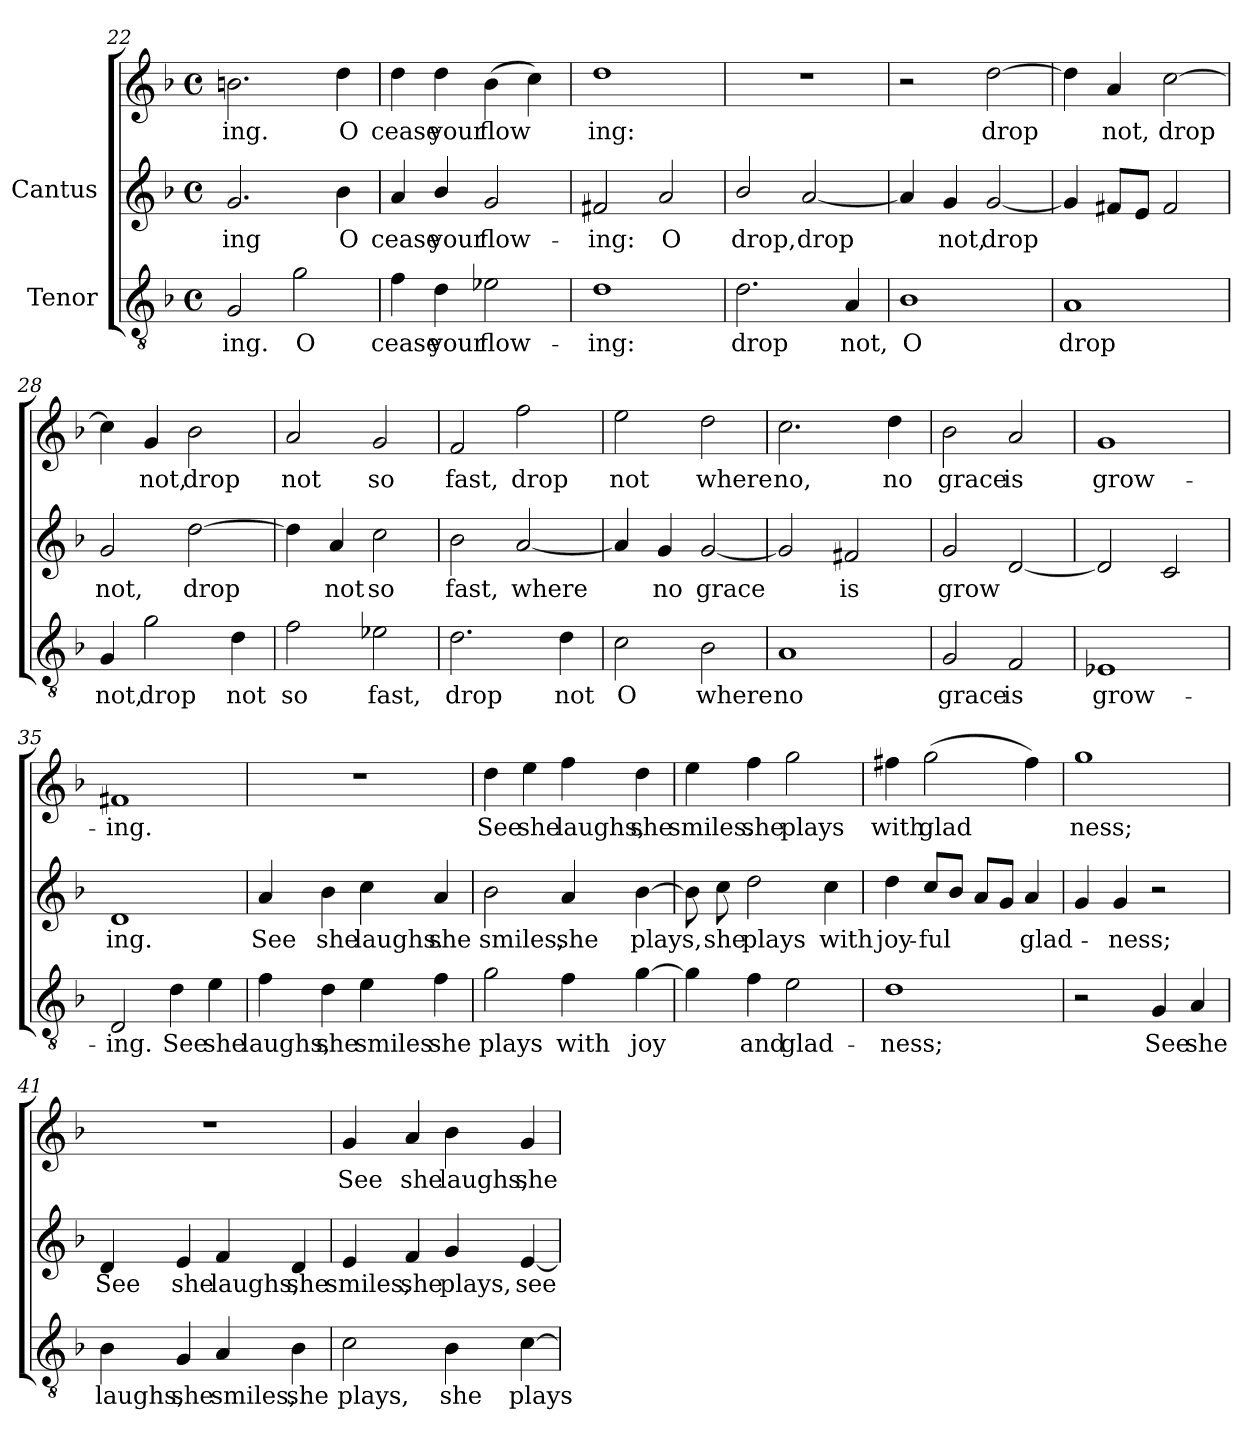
**kern	**text	**kern	**text	**kern	**text
*part2	*part2	*part1	*part1	*part1	*part1
*staff3	*staff3	*staff2	*staff2	*staff1	*staff1
*I"Tenor	*	*I"Cantus	*	*	*
*clefGv2	*	*clefG2	*	*clefG2	*
*k[b-]	*	*k[b-]	*	*k[b-]	*
*F:	*	*F:	*	*F:	*
*M4/4	*	*M4/4	*	*M4/4	*
*met(c)	*	*met(c)	*	*met(c)	*
=22	=22	=22	=22	=22	=22
!	!LO:LY:b:cj	!	!LO:LY:b:cj	!	!LO:LY:b
2G/	-ing.	2.g/	ing	2.bn\	-ing.
!	!LO:LY:b:cj	!	!	!	!
2g\	O	.	.	.	.
!	!	!	!LO:LY:b:cj	!	!LO:LY:b
.	.	4b-\	O	4dd\	O
=23	=23	=23	=23	=23	=23
!	!LO:LY:b:cj	!	!LO:LY:b:cj	!	!LO:LY:b
4f\	cease	4a/	-cease	4dd\	cease
!	!LO:LY:b:cj	!	!LO:LY:b:cj	!	!LO:LY:b
4d\	your	4b-/	your	4dd\	your
!	!LO:LY:b:cj	!	!LO:LY:b:cj	!	!LO:LY:b
2e-X\	flow-	2g/	flow-	(>4b-\	flow-
!	!	!	!	!	!LO:LY:b
.	.	.	.	4cc\)	--
!!LO:PB:g=z
=24	=24	=24	=24	=24	=24
!	!LO:LY:b:cj	!	!LO:LY:b:cj	!	!LO:LY:b
1d	-ing:	2f#X/	ing:	1dd	-ing:
!	!	!	!LO:LY:b:cj	!	!
.	.	2a/	O	.	.
=25	=25	=25	=25	=25	=25
!	!LO:LY:b:cj	!	!LO:LY:b:cj	!	!
2.d\	drop	2b-/	drop,	1r	.
!	!	!	!LO:LY:b:cj	!	!
.	.	[<2a/	drop	.	.
!	!LO:LY:b:cj	!	!	!	!
4A/	not,	.	.	.	.
=26	=26	=26	=26	=26	=26
!	!LO:LY:b:cj	!	!LO:LY:b:cj	!	!
1B-	O	4a/]	.	2r	.
!	!	!	!LO:LY:b:cj	!	!
.	.	4g/	not,	.	.
!	!	!	!LO:LY:b:cj	!	!LO:LY:b
.	.	[<2g/	drop	[>2dd\	drop
=27	=27	=27	=27	=27	=27
!	!LO:LY:b:cj	!	!	!	!LO:LY:b
1A	drop	4g/]	.	4dd\]	.
!	!	!	!	!	!LO:LY:b
.	.	8f#X/L	.	4a/	not,
.	.	8e/J	.	.	.
!	!	!	!	!	!LO:LY:b
.	.	2f#/	.	[>2cc\	drop
=28	=28	=28	=28	=28	=28
!	!LO:LY:b:cj	!	!LO:LY:b:cj	!	!LO:LY:b
4G/	not,	2g/	not,	4cc\]	.
!	!LO:LY:b:cj	!	!	!	!LO:LY:b
2g\	drop	.	.	4g/	not,
!	!	!	!LO:LY:b:cj	!	!LO:LY:b
.	.	[>2dd\	drop	2b-\	drop
!	!LO:LY:b:cj	!	!	!	!
4d\	not	.	.	.	.
=29	=29	=29	=29	=29	=29
!	!LO:LY:b:cj	!	!LO:LY:b:cj	!	!LO:LY:b
2f\	so	4dd\]	.	2a/	not
!	!	!	!LO:LY:b:cj	!	!
.	.	4a/	not	.	.
!	!LO:LY:b:cj	!	!LO:LY:b:cj	!	!LO:LY:b
2e-X\	fast,	2cc\	so	2g/	so
!!LO:LB:g=z
=30	=30	=30	=30	=30	=30
!	!LO:LY:b:cj	!	!LO:LY:b:cj	!	!LO:LY:b
2.d\	drop	2b-\	fast,	2f/	fast,
!	!	!	!LO:LY:b:cj	!	!LO:LY:b
.	.	[<2a/	where	2ff\	drop
!	!LO:LY:b:cj	!	!	!	!
4d\	not	.	.	.	.
=31	=31	=31	=31	=31	=31
!	!LO:LY:b:cj	!	!LO:LY:b:cj	!	!LO:LY:b
2c\	O	4a/]	.	2ee\	not
!	!	!	!LO:LY:b:cj	!	!
.	.	4g/	no	.	.
!	!LO:LY:b:cj	!	!LO:LY:b:cj	!	!LO:LY:b
2B-\	where	[<2g/	grace	2dd\	where
=32	=32	=32	=32	=32	=32
!	!LO:LY:b:cj	!	!LO:LY:b:cj	!	!LO:LY:b
1A	no	2g/]	.	2.cc\	no,
!	!	!	!LO:LY:b:cj	!	!
.	.	2f#X/	is	.	.
!	!	!	!	!	!LO:LY:b
.	.	.	.	4dd\	no
=33	=33	=33	=33	=33	=33
!	!LO:LY:b:cj	!	!LO:LY:b:cj	!	!LO:LY:b
2G/	grace	2g/	grow-	2b-\	grace
!	!LO:LY:b:cj	!	!LO:LY:b:cj	!	!LO:LY:b
2F/	is	[<2d/	--	2a/	is
=34	=34	=34	=34	=34	=34
!	!LO:LY:b:cj	!	!	!	!LO:LY:b
1E-X	grow-	2d/]	.	1g	-grow-
.	.	2c/	.	.	.
=35	=35	=35	=35	=35	=35
!	!LO:LY:b:cj	!	!LO:LY:b:cj	!	!LO:LY:b
2D/	-ing.	1d	ing.	1f#X	-ing.
!	!LO:LY:b:cj	!	!	!	!
4d\	See	.	.	.	.
!	!LO:LY:b:cj	!	!	!	!
4e\	she	.	.	.	.
!!LO:LB:g=z
=36	=36	=36	=36	=36	=36
!	!LO:LY:b:cj	!	!LO:LY:b:cj	!	!
4f\	laughs,	4a/	See	1r	.
!	!LO:LY:b:cj	!	!LO:LY:b:cj	!	!
4d\	she	4b-\	she	.	.
!	!LO:LY:b:cj	!	!LO:LY:b:cj	!	!
4e\	smiles	4cc\	laughs.	.	.
!	!LO:LY:b:cj	!	!LO:LY:b:cj	!	!
4f\	she	4a/	she	.	.
=37	=37	=37	=37	=37	=37
!	!LO:LY:b:cj	!	!LO:LY:b:cj	!	!LO:LY:b
2g\	plays	2b-\	smiles,	4dd\	See
!	!	!	!	!	!LO:LY:b
.	.	.	.	4ee\	she
!	!LO:LY:b:cj	!	!LO:LY:b:cj	!	!LO:LY:b
4f\	with	4a/	she	4ff\	laughs,
!	!LO:LY:b:cj	!	!LO:LY:b:cj	!	!LO:LY:b
[>4g\	joy	[>4b-\	plays,	4dd\	she
=38	=38	=38	=38	=38	=38
!	!LO:LY:b:cj	!	!LO:LY:b:cj	!	!LO:LY:b
4g\]	.	8b-\]	.	4ee\	smiles.
!	!	!	!LO:LY:b:cj	!	!
.	.	8cc\	she	.	.
!	!LO:LY:b:cj	!	!LO:LY:b:cj	!	!LO:LY:b
4f\	and	2dd\	plays	4ff\	she
!	!LO:LY:b:cj	!	!	!	!LO:LY:b
2e\	glad-	.	.	2gg\	plays
!	!	!	!LO:LY:b:cj	!	!
.	.	4cc\	with	.	.
=39	=39	=39	=39	=39	=39
!	!LO:LY:b:cj	!	!LO:LY:b:cj	!	!LO:LY:b
1d	-ness;	4dd\	-joy-	4ff#X\	with
!	!	!	!LO:LY:b:cj	!	!LO:LY:b
.	.	8cc/L	-ful	(>2gg\	glad-
!	!	!	!LO:LY:b:cj	!	!
.	.	8b-/J	.	.	.
!	!	!	!LO:LY:b:cj	!	!
.	.	8a/L	.	.	.
!	!	!	!LO:LY:b:cj	!	!
.	.	8g/J	.	.	.
!	!	!	!LO:LY:b:cj	!	!LO:LY:b
.	.	4a/	glad-	4ff#\)	--
!!LO:LB:g=z
=40	=40	=40	=40	=40	=40
!	!	!	!LO:LY:b:cj	!	!LO:LY:b
2r	.	4g/	.	1gg	-ness;
!	!	!	!LO:LY:b:cj	!	!
.	.	4g/	ness;	.	.
!	!LO:LY:b:cj	!	!	!	!
4G/	See	2r	.	.	.
!	!LO:LY:b:cj	!	!	!	!
4A/	she	.	.	.	.
=41	=41	=41	=41	=41	=41
!	!LO:LY:b:cj	!	!LO:LY:b:cj	!	!
4B-\	laughs,	4d/	See	1r	.
!	!LO:LY:b:cj	!	!LO:LY:b:cj	!	!
4G/	she	4e/	she	.	.
!	!LO:LY:b:cj	!	!LO:LY:b:cj	!	!
4A/	smiles,	4f/	laughs,	.	.
!	!LO:LY:b:cj	!	!LO:LY:b:cj	!	!
4B-\	she	4d/	she	.	.
=42	=42	=42	=42	=42	=42
!	!LO:LY:b:cj	!	!LO:LY:b:cj	!	!LO:LY:b
2c\	plays,	4e/	smiles,	4g/	See
!	!	!	!LO:LY:b:cj	!	!LO:LY:b
.	.	4f/	she	4a/	she
!	!LO:LY:b:cj	!	!LO:LY:b:cj	!	!LO:LY:b
4B-\	she	4g/	plays,	4b-\	laughs,
!	!LO:LY:b:cj	!	!LO:LY:b:cj	!	!LO:LY:b
[>4c\	plays	[<4e/	see	4g/	she
=	=	=	=	=	=
*-	*-	*-	*-	*-	*-
